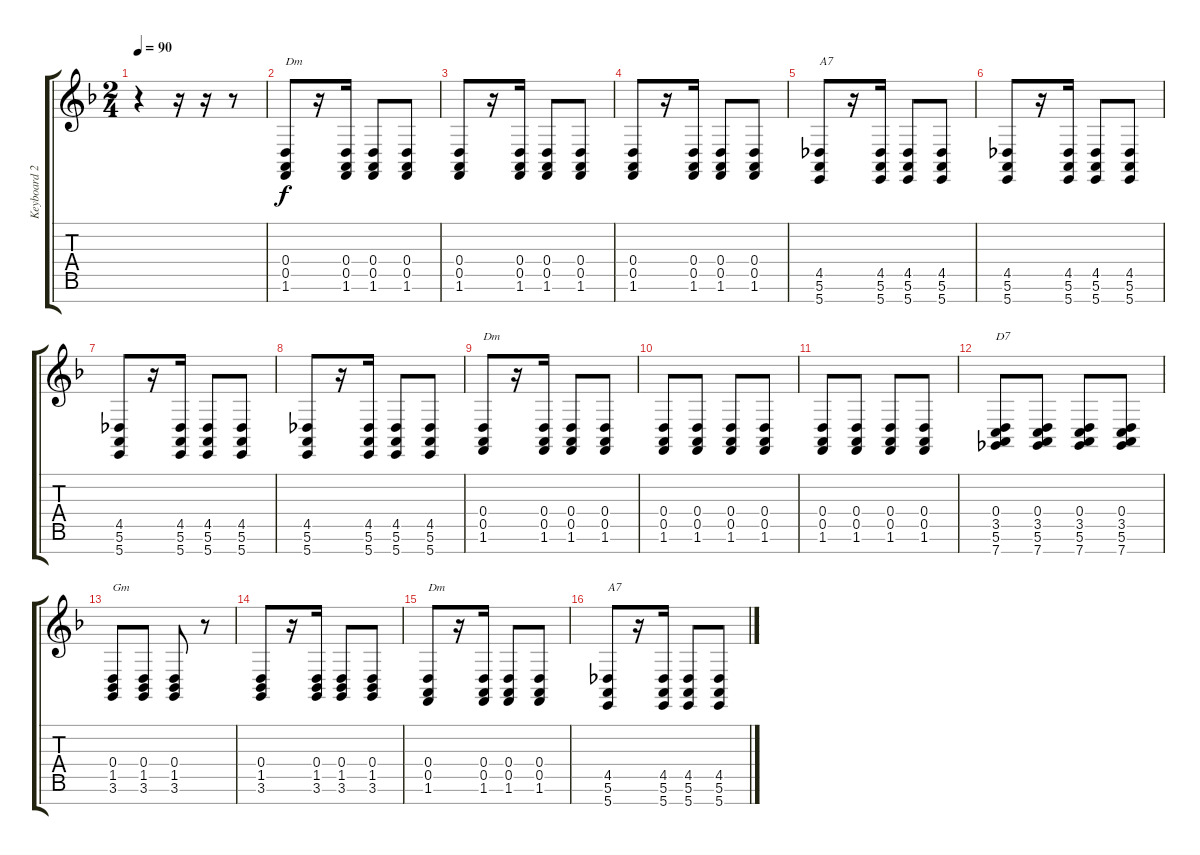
\track ("Keyboard 2" "Keyboard 2") {instrument acousticgrandpiano}
\staff {score tabs}
\tuning (E4 B3 G3 D3 A2 E2 B1) {hide}
\ts (2 4)
\tempo 90
\clef g2
\ks f
r.4{dy f instrument acousticgrandpiano} r.16 r.16 r.8 |
(0.4 0.5 1.6).8{txt "Dm"} r.16 (0.4 0.5 1.6).16 (0.4 0.5 1.6).8 (0.4 0.5 1.6).8 |
(0.4 0.5 1.6).8 r.16 (0.4 0.5 1.6).16 (0.4 0.5 1.6).8 (0.4 0.5 1.6).8 |
(0.4 0.5 1.6).8 r.16 (0.4 0.5 1.6).16 (0.4 0.5 1.6).8 (0.4 0.5 1.6).8 |
(4.5 5.6 5.7).8{txt "A7"} r.16 (4.5 5.6 5.7).16 (4.5 5.6 5.7).8 (4.5 5.6 5.7).8 |
(4.5 5.6 5.7).8 r.16 (4.5 5.6 5.7).16 (4.5 5.6 5.7).8 (4.5 5.6 5.7).8 |
(4.5 5.6 5.7).8 r.16 (4.5 5.6 5.7).16 (4.5 5.6 5.7).8 (4.5 5.6 5.7).8 |
(4.5 5.6 5.7).8 r.16 (4.5 5.6 5.7).16 (4.5 5.6 5.7).8 (4.5 5.6 5.7).8 |
(0.4 0.5 1.6).8{txt "Dm"} r.16 (0.4 0.5 1.6).16 (0.4 0.5 1.6).8 (0.4 0.5 1.6).8 |
(0.4 0.5 1.6).8 (0.4 0.5 1.6).8 (0.4 0.5 1.6).8 (0.4 0.5 1.6).8 |
(0.4 0.5 1.6).8 (0.4 0.5 1.6).8 (0.4 0.5 1.6).8 (0.4 0.5 1.6).8 |
(0.4 3.5 5.6 7.7).8{txt "D7"} (0.4 3.5 5.6 7.7).8 (0.4 3.5 5.6 7.7).8 (0.4 3.5 5.6 7.7).8 |
(0.4 1.5 3.6).8{txt "Gm"} (0.4 1.5 3.6).8 (0.4 1.5 3.6).8 r.8 |
(0.4 1.5 3.6).8 r.16 (0.4 1.5 3.6).16 (0.4 1.5 3.6).8 (0.4 1.5 3.6).8 |
(0.4 0.5 1.6).8{txt "Dm"} r.16 (0.4 0.5 1.6).16 (0.4 0.5 1.6).8 (0.4 0.5 1.6).8 |
(4.5 5.6 5.7).8{txt "A7"} r.16 (4.5 5.6 5.7).16 (4.5 5.6 5.7).8 (4.5 5.6 5.7).8
